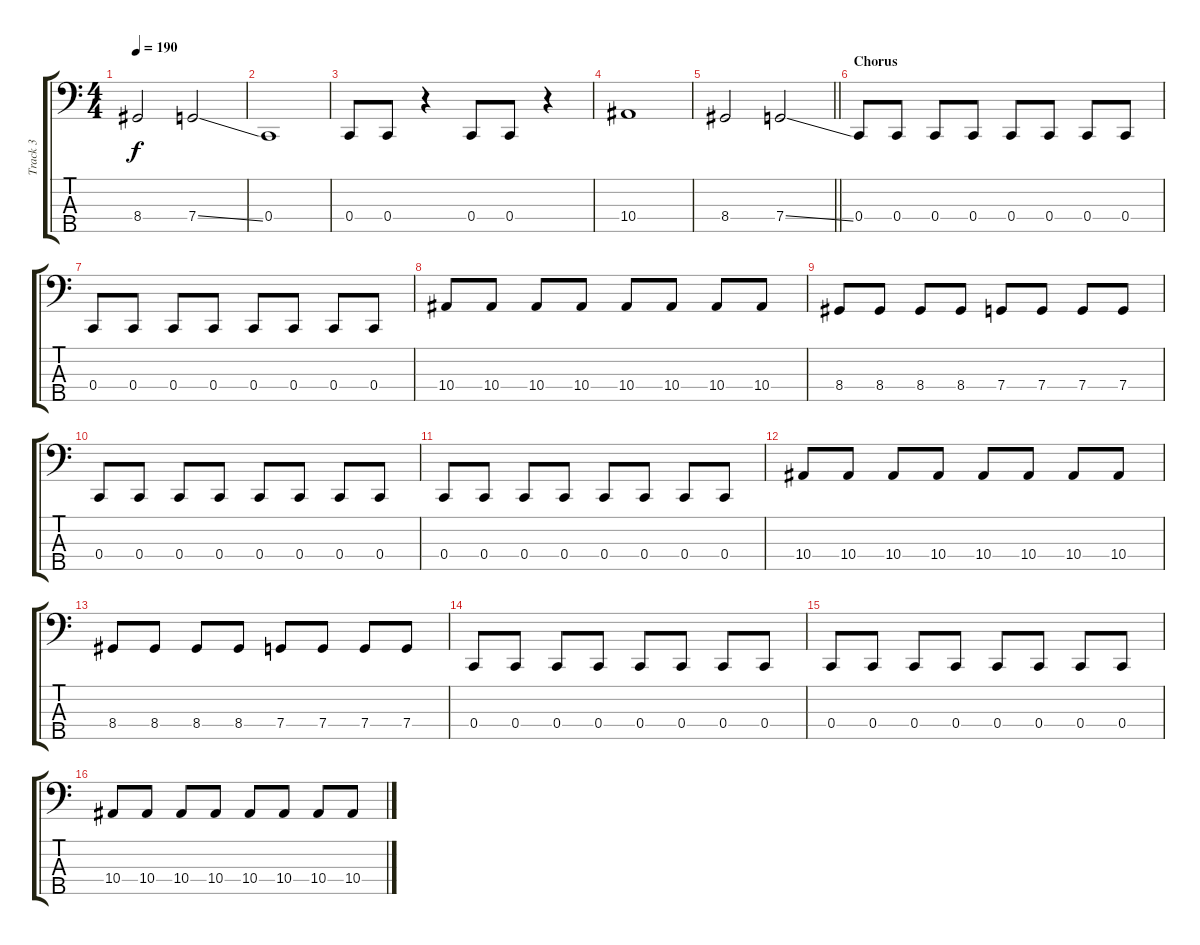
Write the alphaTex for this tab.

\track ("Track 3" "Track 3") {instrument electricbassfinger}
\staff {score tabs}
\tuning (G2 C2 G1 C1 G0) {hide}
\ts (4 4)
\tempo 190
\clef f4
\ks c
8.4.2{dy f} 7.4{ss}.2 |
0.4.1 |
0.4.8 0.4.8 r.4 0.4.8 0.4.8 r.4 |
10.4.1 |
\barLineRight lightlight
8.4.2 7.4{ss}.2 |
\section ("" "Chorus")
0.4.8 0.4.8 0.4.8 0.4.8 0.4.8 0.4.8 0.4.8 0.4.8 |
0.4.8 0.4.8 0.4.8 0.4.8 0.4.8 0.4.8 0.4.8 0.4.8 |
10.4.8 10.4.8 10.4.8 10.4.8 10.4.8 10.4.8 10.4.8 10.4.8 |
8.4.8 8.4.8 8.4.8 8.4.8 7.4.8 7.4.8 7.4.8 7.4.8 |
0.4.8 0.4.8 0.4.8 0.4.8 0.4.8 0.4.8 0.4.8 0.4.8 |
0.4.8 0.4.8 0.4.8 0.4.8 0.4.8 0.4.8 0.4.8 0.4.8 |
10.4.8 10.4.8 10.4.8 10.4.8 10.4.8 10.4.8 10.4.8 10.4.8 |
8.4.8 8.4.8 8.4.8 8.4.8 7.4.8 7.4.8 7.4.8 7.4.8 |
0.4.8 0.4.8 0.4.8 0.4.8 0.4.8 0.4.8 0.4.8 0.4.8 |
0.4.8 0.4.8 0.4.8 0.4.8 0.4.8 0.4.8 0.4.8 0.4.8 |
10.4.8 10.4.8 10.4.8 10.4.8 10.4.8 10.4.8 10.4.8 10.4.8
